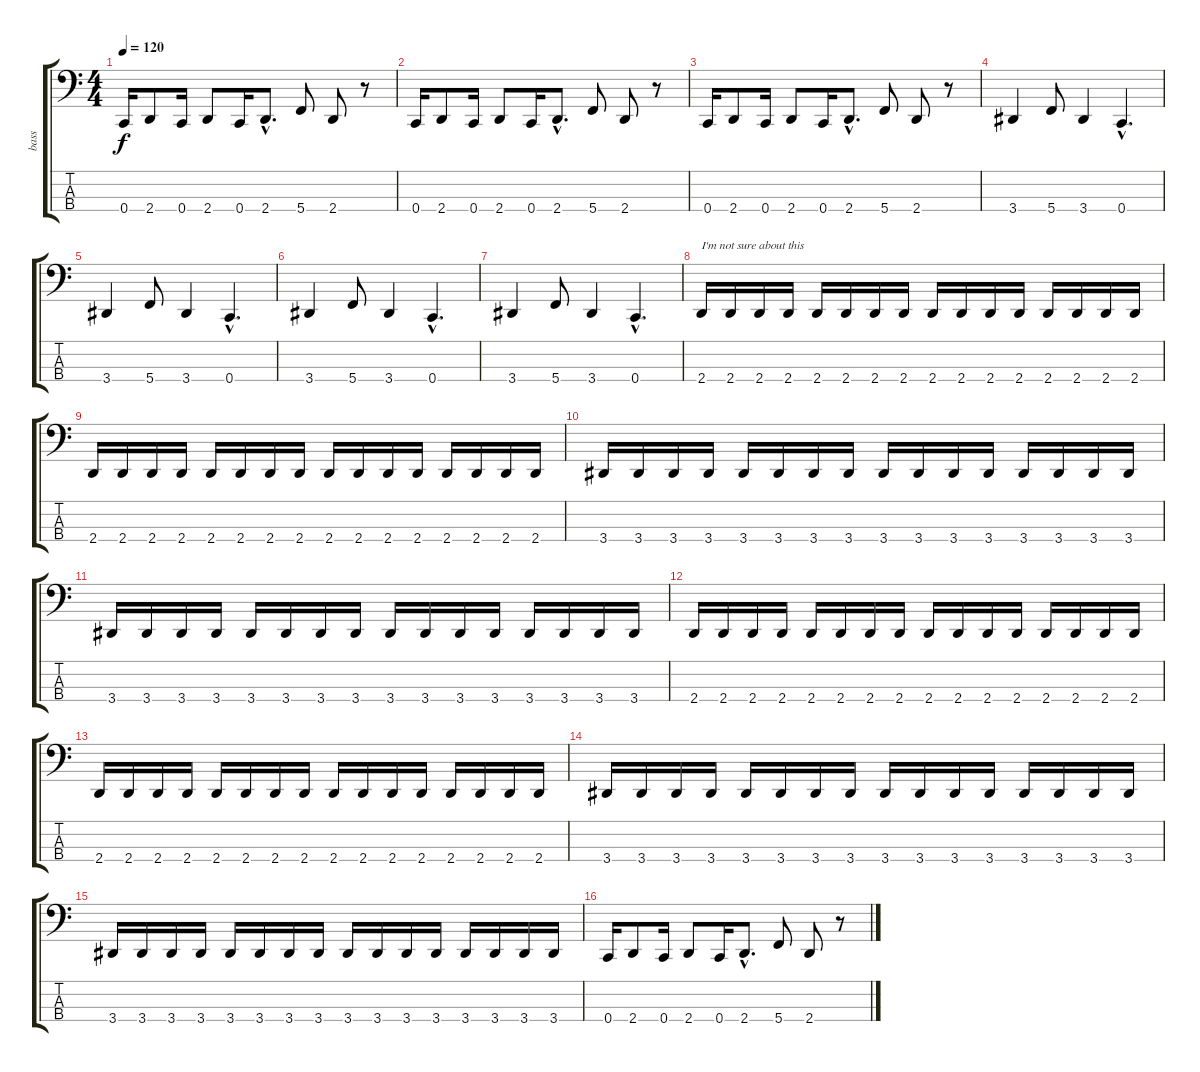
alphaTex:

\track ("bass" "bass") {instrument electricbassfinger}
\staff {score tabs}
\tuning (F2 C2 G1 C1) {hide}
\ts (4 4)
\tempo 120
\clef f4
\ks c
0.4.16{dy f} 2.4.8 0.4.16 2.4.8 0.4.16 2.4{hac}.8{d} 5.4.8 2.4.8 r.8 |
0.4.16 2.4.8 0.4.16 2.4.8 0.4.16 2.4{hac}.8{d} 5.4.8 2.4.8 r.8 |
0.4.16 2.4.8 0.4.16 2.4.8 0.4.16 2.4{hac}.8{d} 5.4.8 2.4.8 r.8 |
3.4.4 5.4.8 3.4.4 0.4{hac}.4{d} |
3.4.4 5.4.8 3.4.4 0.4{hac}.4{d} |
3.4.4 5.4.8 3.4.4 0.4{hac}.4{d} |
3.4.4 5.4.8 3.4.4 0.4{hac}.4{d} |
2.4.16{txt "I'm not sure about this"} 2.4.16 2.4.16 2.4.16 2.4.16 2.4.16 2.4.16 2.4.16 2.4.16 2.4.16 2.4.16 2.4.16 2.4.16 2.4.16 2.4.16 2.4.16 |
2.4.16 2.4.16 2.4.16 2.4.16 2.4.16 2.4.16 2.4.16 2.4.16 2.4.16 2.4.16 2.4.16 2.4.16 2.4.16 2.4.16 2.4.16 2.4.16 |
3.4.16 3.4.16 3.4.16 3.4.16 3.4.16 3.4.16 3.4.16 3.4.16 3.4.16 3.4.16 3.4.16 3.4.16 3.4.16 3.4.16 3.4.16 3.4.16 |
3.4.16 3.4.16 3.4.16 3.4.16 3.4.16 3.4.16 3.4.16 3.4.16 3.4.16 3.4.16 3.4.16 3.4.16 3.4.16 3.4.16 3.4.16 3.4.16 |
2.4.16 2.4.16 2.4.16 2.4.16 2.4.16 2.4.16 2.4.16 2.4.16 2.4.16 2.4.16 2.4.16 2.4.16 2.4.16 2.4.16 2.4.16 2.4.16 |
2.4.16 2.4.16 2.4.16 2.4.16 2.4.16 2.4.16 2.4.16 2.4.16 2.4.16 2.4.16 2.4.16 2.4.16 2.4.16 2.4.16 2.4.16 2.4.16 |
3.4.16 3.4.16 3.4.16 3.4.16 3.4.16 3.4.16 3.4.16 3.4.16 3.4.16 3.4.16 3.4.16 3.4.16 3.4.16 3.4.16 3.4.16 3.4.16 |
3.4.16 3.4.16 3.4.16 3.4.16 3.4.16 3.4.16 3.4.16 3.4.16 3.4.16 3.4.16 3.4.16 3.4.16 3.4.16 3.4.16 3.4.16 3.4.16 |
0.4.16 2.4.8 0.4.16 2.4.8 0.4.16 2.4{hac}.8{d} 5.4.8 2.4.8 r.8
